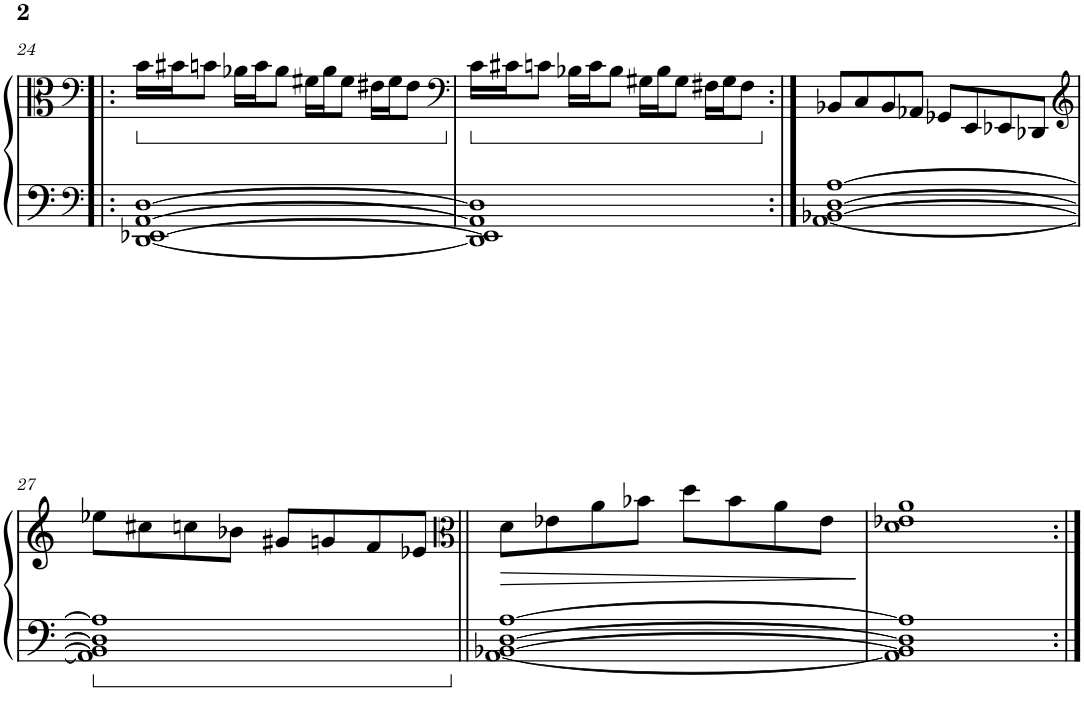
**kern	**kern	**dynam
*part1	*part1	*part1
*staff2	*staff1	*staff1/2
*I"Piano	*	*
*I'Pno.	*	*
!!LO:PB:g=z
*clefF4	*clefF4	*
*k[]	*k[]	*
*M4/4	*M4/4	*
*	*ped	*
=24!|:	=24!|:	=24!|:
[1DD [1EE-X [1AA [1D	16c\LL	.
.	16c#X\J	.
.	8cn\J	.
.	16B-X\LL	.
.	16c\J	.
.	8B-\J	.
.	16G#X\LL	.
.	16B-\J	.
.	8G#\J	.
.	16F#X\LL	.
.	16G#\J	.
.	8F#\J	.
=25	=25	=25
*	*clefF4	*
*	*Xped	*
*	*ped	*
1DD] 1EE-] 1AA] 1D]	16c\LL	.
.	16c#X\J	.
.	8cn\J	.
.	16B-X\LL	.
.	16c\J	.
.	8B-\J	.
.	16G#X\LL	.
.	16B-\J	.
.	8G#\J	.
.	16F#X\LL	.
.	16G#\J	.
.	8F#\J	.
=26:|!	=26:|!	=26:|!
*	*Xped	*
[1AA [1BB-X [1D [1A	8BB-X/L	.
.	8C/	.
.	8BB-/	.
.	8AA-X/J	.
.	8GG-X/L	.
.	8EE/	.
.	8EE-X/	.
.	8DD-X/J	.
!!LO:LB:g=z
=27	=27	=27
*	*clefG2	*
1AA] 1BB-] 1D] 1A]	8ee-X\L	.
.	8cc#X\	.
.	8ccn\	.
.	8b-X\J	.
.	8g#X/L	.
.	8gn/	.
.	8f/	.
.	8e-X/J	.
=28||	=28||	=28||
*	*clefC3	*
!	!	!LO:HP:b
[1AA [1BB-X [1D [1A	8d\L	>
.	8e-X\	.
.	8a\	.
.	8b-X\J	.
.	8dd\L	.
.	8b-\	.
.	8a\	.
.	8e-\J	.
.	.	]
=29	=29	=29
1AA] 1BB-] 1D] 1A]	1d 1e-X 1a	.
=:|!	=:|!	=:|!
*-	*-	*-
